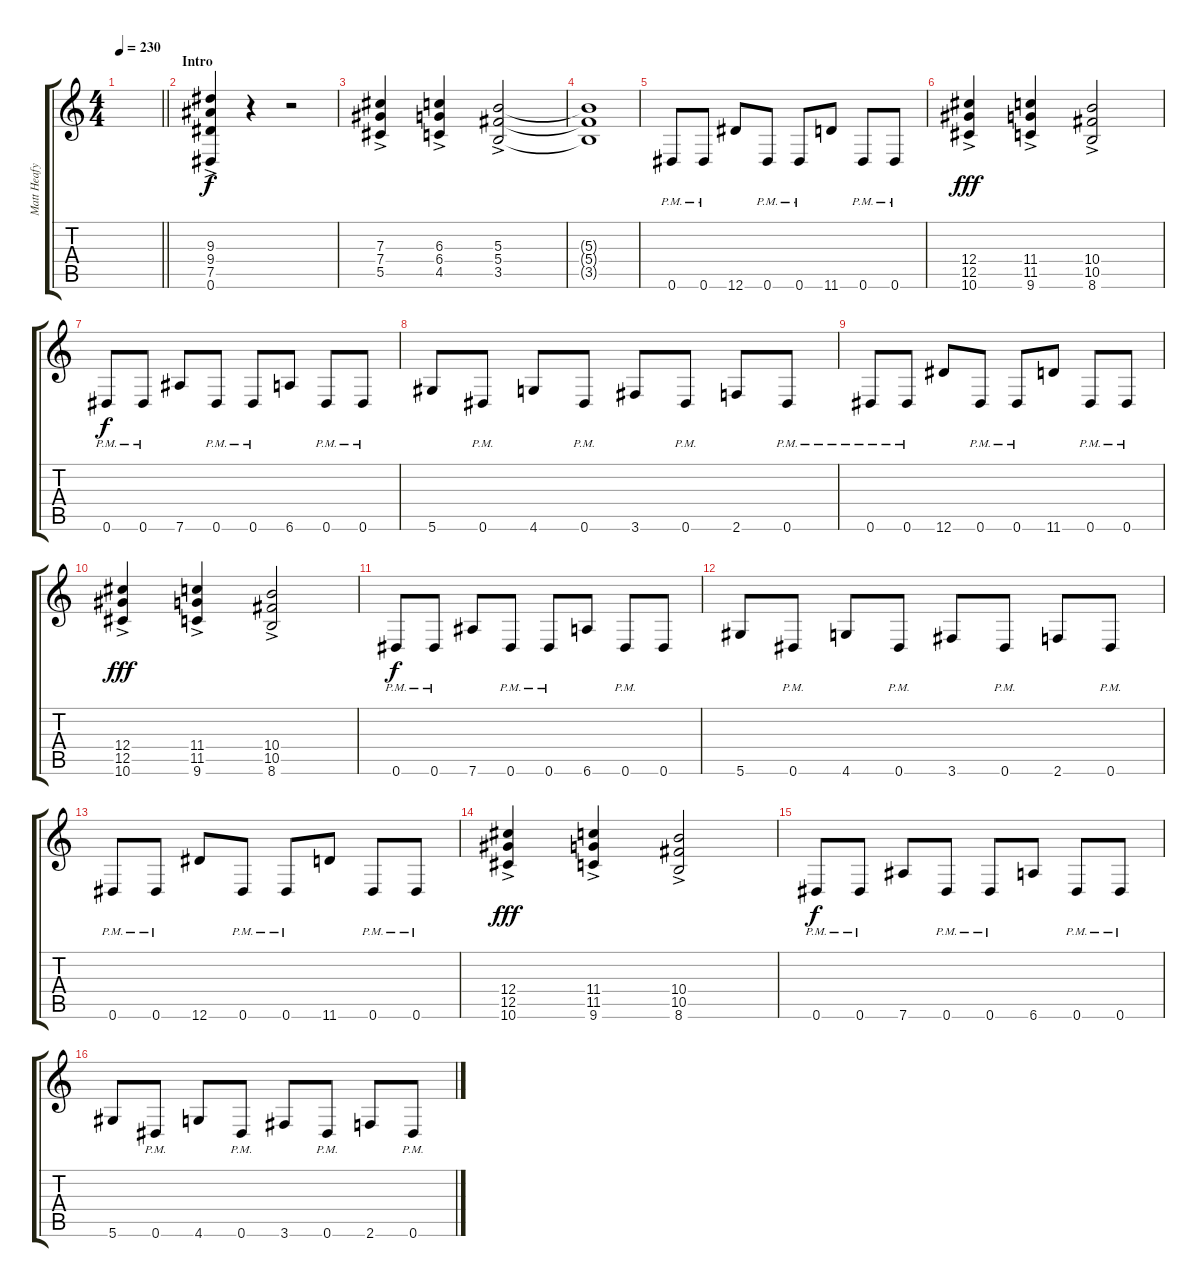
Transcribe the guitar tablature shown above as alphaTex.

\track ("Matt Heafy (Rhythm Guitar)" "Matt Heafy") {instrument overdrivenguitar}
\staff {score tabs}
\tuning (Eb4 Bb3 Gb3 Db3 Ab2 Eb2) {hide}
\ts (4 4)
\tempo 230
\clef g2
\barLineRight lightlight
\ks c
|
\section ("" "Intro")
(9.3{ac} 9.4{ac} 7.5{ac} 0.6{ac}).4 r.4 r.2 |
(7.3{ac} 7.4{ac} 5.5{ac}).4 (6.3{ac} 6.4{ac} 4.5{ac}).4 (5.3{ac} 5.4{ac} 3.5{ac}).2 |
(5.3{t} 5.4{t} 3.5{t}).1{dy f} |
0.6{pm}.8 0.6{pm}.8 12.6.8 0.6{pm}.8 0.6{pm}.8 11.6.8 0.6{pm}.8 0.6{pm}.8 |
(12.4{ac} 12.5{ac} 10.6{ac}).4{dy fff} (11.4{ac} 11.5{ac} 9.6{ac}).4 (10.4{ac} 10.5{ac} 8.6{ac}).2 |
0.6{pm}.8{dy f} 0.6{pm}.8 7.6.8 0.6{pm}.8 0.6{pm}.8 6.6.8 0.6{pm}.8 0.6{pm}.8 |
5.6.8 0.6{pm}.8 4.6.8 0.6{pm}.8 3.6.8 0.6{pm}.8 2.6.8 0.6{pm}.8 |
0.6{pm}.8 0.6{pm}.8 12.6.8 0.6{pm}.8 0.6{pm}.8 11.6.8 0.6{pm}.8 0.6{pm}.8 |
(12.4{ac} 12.5{ac} 10.6{ac}).4{dy fff} (11.4{ac} 11.5{ac} 9.6{ac}).4 (10.4{ac} 10.5{ac} 8.6{ac}).2 |
0.6{pm}.8{dy f} 0.6{pm}.8 7.6.8 0.6{pm}.8 0.6{pm}.8 6.6.8 0.6{pm}.8 0.6.8 |
5.6.8 0.6{pm}.8 4.6.8 0.6{pm}.8 3.6.8 0.6{pm}.8 2.6.8 0.6{pm}.8 |
0.6{pm}.8 0.6{pm}.8 12.6.8 0.6{pm}.8 0.6{pm}.8 11.6.8 0.6{pm}.8 0.6{pm}.8 |
(12.4{ac} 12.5{ac} 10.6{ac}).4{dy fff} (11.4{ac} 11.5{ac} 9.6{ac}).4 (10.4{ac} 10.5{ac} 8.6{ac}).2 |
0.6{pm}.8{dy f} 0.6{pm}.8 7.6.8 0.6{pm}.8 0.6{pm}.8 6.6.8 0.6{pm}.8 0.6{pm}.8 |
5.6.8 0.6{pm}.8 4.6.8 0.6{pm}.8 3.6.8 0.6{pm}.8 2.6.8 0.6{pm}.8
